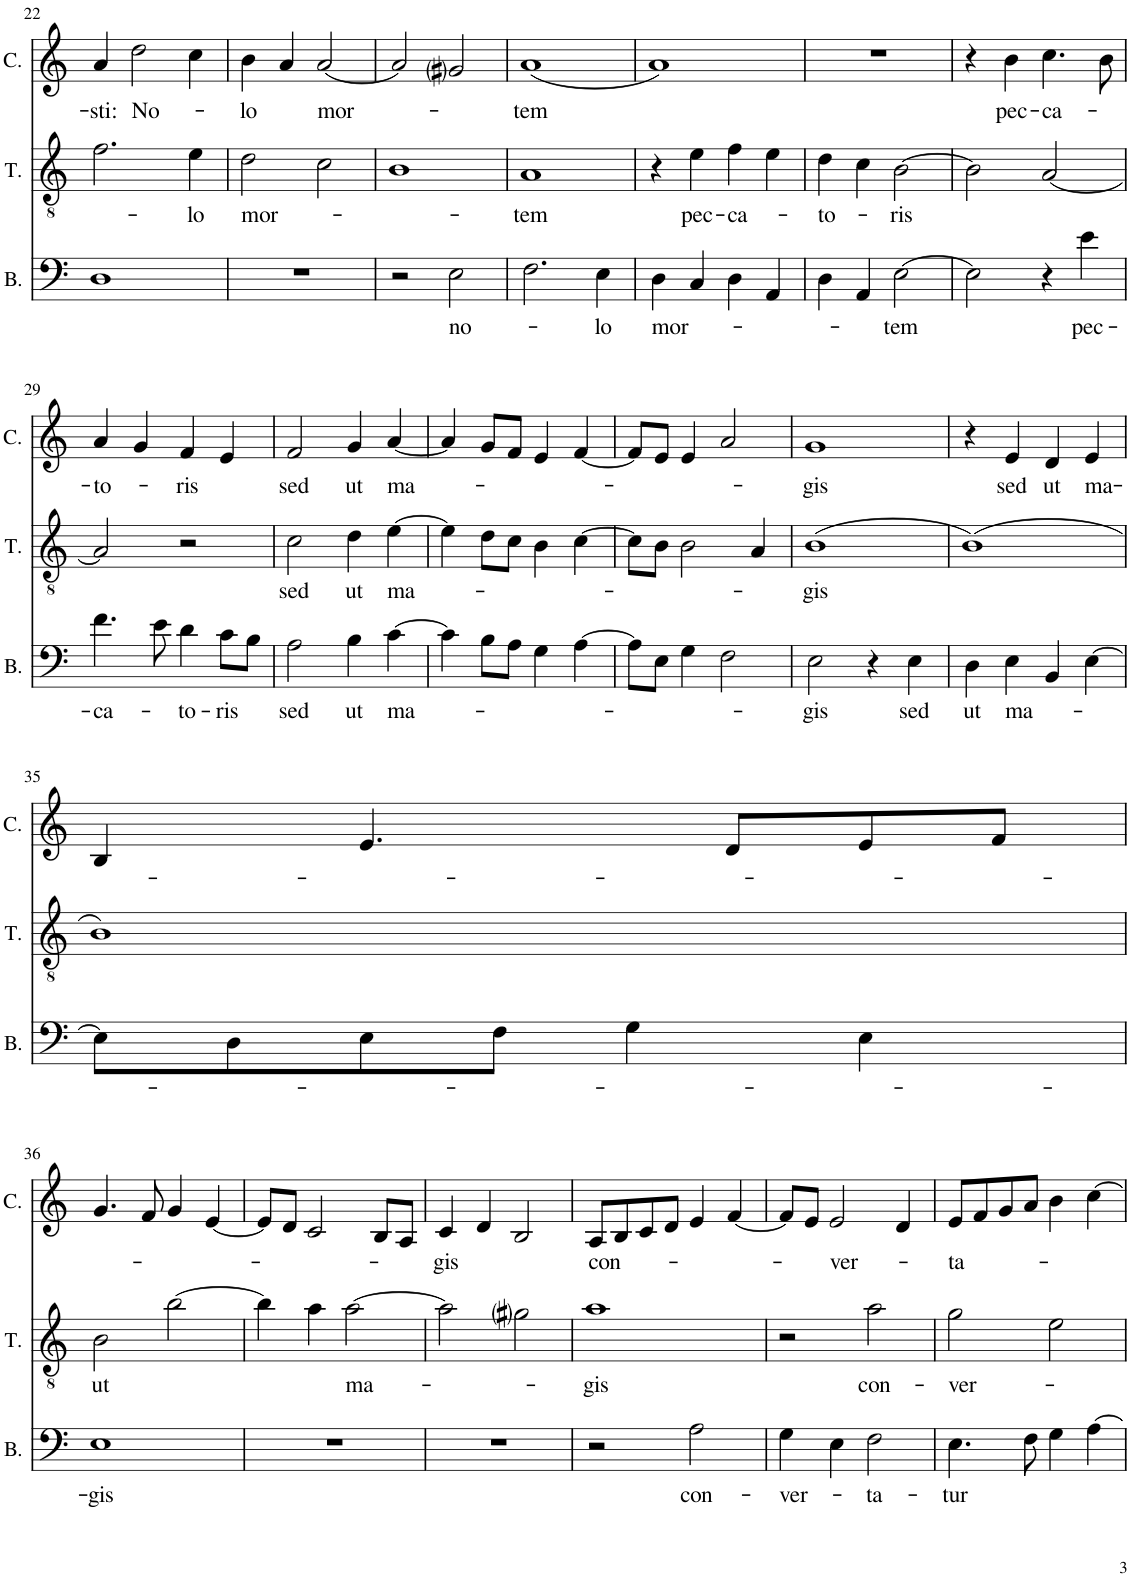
**kern	**text	**kern	**text	**kern	**text
*part3	*part3	*part2	*part2	*part1	*part1
*staff3	*staff3	*staff2	*staff2	*staff1	*staff1
*I"Bass	*	*I"Tenor	*	*I"Cantus	*
*I'B.	*	*I'T.	*	*I'C.	*
!!LO:PB:g=z
*clefF4	*	*clefGv2	*	*clefG2	*
*k[]	*	*k[]	*	*k[]	*
*M2/2	*	*M2/2	*	*M2/2	*
*met(c|)	*	*met(c|)	*	*met(c|)	*
=22	=22	=22	=22	=22	=22
!	!	!	!	!	!LO:LY:b
1D	.	2.f\	.	4a/	-sti:
!	!	!	!	!	!LO:LY:b
.	.	.	.	2dd\	No-
!	!	!	!LO:LY:b	!	!
.	.	4e\	-lo	4cc\	.
=23	=23	=23	=23	=23	=23
!	!	!	!LO:LY:b	!	!LO:LY:b
1r	.	2d\	mor-	4b\	-lo
.	.	.	.	4a/	.
!	!	!	!	!	!LO:LY:b
.	.	2c\	.	[2a/	mor-
=24	=24	=24	=24	=24	=24
2r	.	1B	.	2a/]	.
!	!LO:LY:b	!	!	!	!
2E\	no-	.	.	2g#i/	.
=25	=25	=25	=25	=25	=25
!	!	!	!LO:LY:b	!	!LO:LY:b
2.F\	.	1A	-tem	(1a	-tem
!	!LO:LY:b	!	!	!	!
4E\	-lo	.	.	.	.
=26	=26	=26	=26	=26	=26
!	!LO:LY:b	!	!	!	!
4D\	mor-	4r	.	1a)	.
!	!	!	!LO:LY:b	!	!
4C/	.	4e\	pec-	.	.
!	!	!	!LO:LY:b	!	!
4D\	.	4f\	ca-	.	.
4AA/	.	4e\	.	.	.
=27	=27	=27	=27	=27	=27
!	!	!	!LO:LY:b	!	!
4D\	.	4d\	-to-	1r	.
4AA/	.	4c\	.	.	.
!	!LO:LY:b	!	!LO:LY:b	!	!
[2E\	-tem	[2B\	-ris	.	.
=28	=28	=28	=28	=28	=28
2E\]	.	2B\]	.	4r	.
!	!	!	!	!	!LO:LY:b
.	.	.	.	4b\	pec-
!	!	!	!	!	!LO:LY:b
4r	.	[2A/	.	4.cc\	-ca-
!	!LO:LY:b	!	!	!	!
4e\	pec-	.	.	.	.
.	.	.	.	8b\	.
!!LO:LB:g=z
=29	=29	=29	=29	=29	=29
!	!LO:LY:b	!	!	!	!LO:LY:b
4.f\	-ca-	2A/]	.	4a/	-to-
.	.	.	.	4g/	.
8e\	.	.	.	.	.
!	!LO:LY:b	!	!	!	!LO:LY:b
4d\	-to-	2r	.	4f/	-ris
!	!LO:LY:b	!	!	!	!
8c\L	-ris	.	.	4e/	.
8B\J	.	.	.	.	.
=30	=30	=30	=30	=30	=30
!	!LO:LY:b	!	!LO:LY:b	!	!LO:LY:b
2A\	sed	2c\	sed	2f/	sed
!	!LO:LY:b	!	!LO:LY:b	!	!LO:LY:b
4B\	ut	4d\	ut	4g/	ut
!	!LO:LY:b	!	!LO:LY:b	!	!LO:LY:b
[4c\	ma-	[4e\	ma-	[4a/	ma-
=31	=31	=31	=31	=31	=31
4c\]	.	4e\]	.	4a/]	.
8B\L	.	8d\L	.	8g/L	.
8A\J	.	8c\J	.	8f/J	.
4G\	.	4B\	.	4e/	.
[4A\	.	[4c\	.	[4f/	.
=32	=32	=32	=32	=32	=32
8A\L]	.	8c\L]	.	8f/L]	.
8E\J	.	8B\J	.	8e/J	.
4G\	.	2B\	.	4e/	.
2F\	.	.	.	2a/	.
.	.	4A/	.	.	.
=33	=33	=33	=33	=33	=33
!	!LO:LY:b	!	!LO:LY:b	!	!LO:LY:b
2E\	-gis	(1B	-gis	1g	-gis
4r	.	.	.	.	.
!	!LO:LY:b	!	!	!	!
4E\	sed	.	.	.	.
=34	=34	=34	=34	=34	=34
!	!LO:LY:b	!	!	!	!
4D\	ut	(1B)	.	4r	.
!	!LO:LY:b	!	!	!	!LO:LY:b
4E\	ma-	.	.	4e/	sed
!	!	!	!	!	!LO:LY:b
4BB/	.	.	.	4d/	ut
!	!	!	!	!	!LO:LY:b
[4E\	.	.	.	4e/	ma-
!!LO:LB:g=z
=35	=35	=35	=35	=35	=35
8E\L]	.	1B)	.	4B/	.
8D\	.	.	.	.	.
8E\	.	.	.	4.e/	.
8F\J	.	.	.	.	.
4G\	.	.	.	.	.
.	.	.	.	8d/L	.
4E\	.	.	.	8e/	.
.	.	.	.	8f/J	.
!!LO:LB:g=z
=36	=36	=36	=36	=36	=36
!	!LO:LY:b	!	!LO:LY:b	!	!
1E	-gis	2B\	ut	4.g/	.
.	.	.	.	8f/	.
.	.	[2b\	.	4g/	.
.	.	.	.	[4e/	.
=37	=37	=37	=37	=37	=37
1r	.	4b\]	.	8e/L]	.
.	.	.	.	8d/J	.
.	.	4a\	.	2c/	.
!	!	!	!LO:LY:b	!	!
.	.	[2a\	ma-	.	.
.	.	.	.	8B/L	.
.	.	.	.	8A/J	.
=38	=38	=38	=38	=38	=38
!	!	!	!	!	!LO:LY:b
1r	.	2a\]	.	4c/	-gis
.	.	.	.	4d/	.
.	.	2g#i\	.	2B/	.
=39	=39	=39	=39	=39	=39
!	!	!	!LO:LY:b	!	!LO:LY:b
2r	.	1a	-gis	8A/L	con-
.	.	.	.	8B/	.
.	.	.	.	8c/	.
.	.	.	.	8d/J	.
!	!LO:LY:b	!	!	!	!
2A\	con-	.	.	4e/	.
.	.	.	.	[4f/	.
=40	=40	=40	=40	=40	=40
!	!LO:LY:b	!	!	!	!
4G\	-ver-	2r	.	8f/L]	.
.	.	.	.	8e/J	.
!	!	!	!	!	!LO:LY:b
4E\	.	.	.	2e/	-ver-
!	!LO:LY:b	!	!LO:LY:b	!	!
2F\	-ta-	2a\	con-	.	.
.	.	.	.	4d/	.
=41	=41	=41	=41	=41	=41
!	!LO:LY:b	!	!LO:LY:b	!	!LO:LY:b
4.E\	-tur	2g\	-ver-	8e/L	-ta-
.	.	.	.	8f/	.
.	.	.	.	8g/	.
8F\	.	.	.	8a/J	.
4G\	.	2e\	.	4b\	.
[4A\	.	.	.	[4cc\	.
=	=	=	=	=	=
*-	*-	*-	*-	*-	*-
